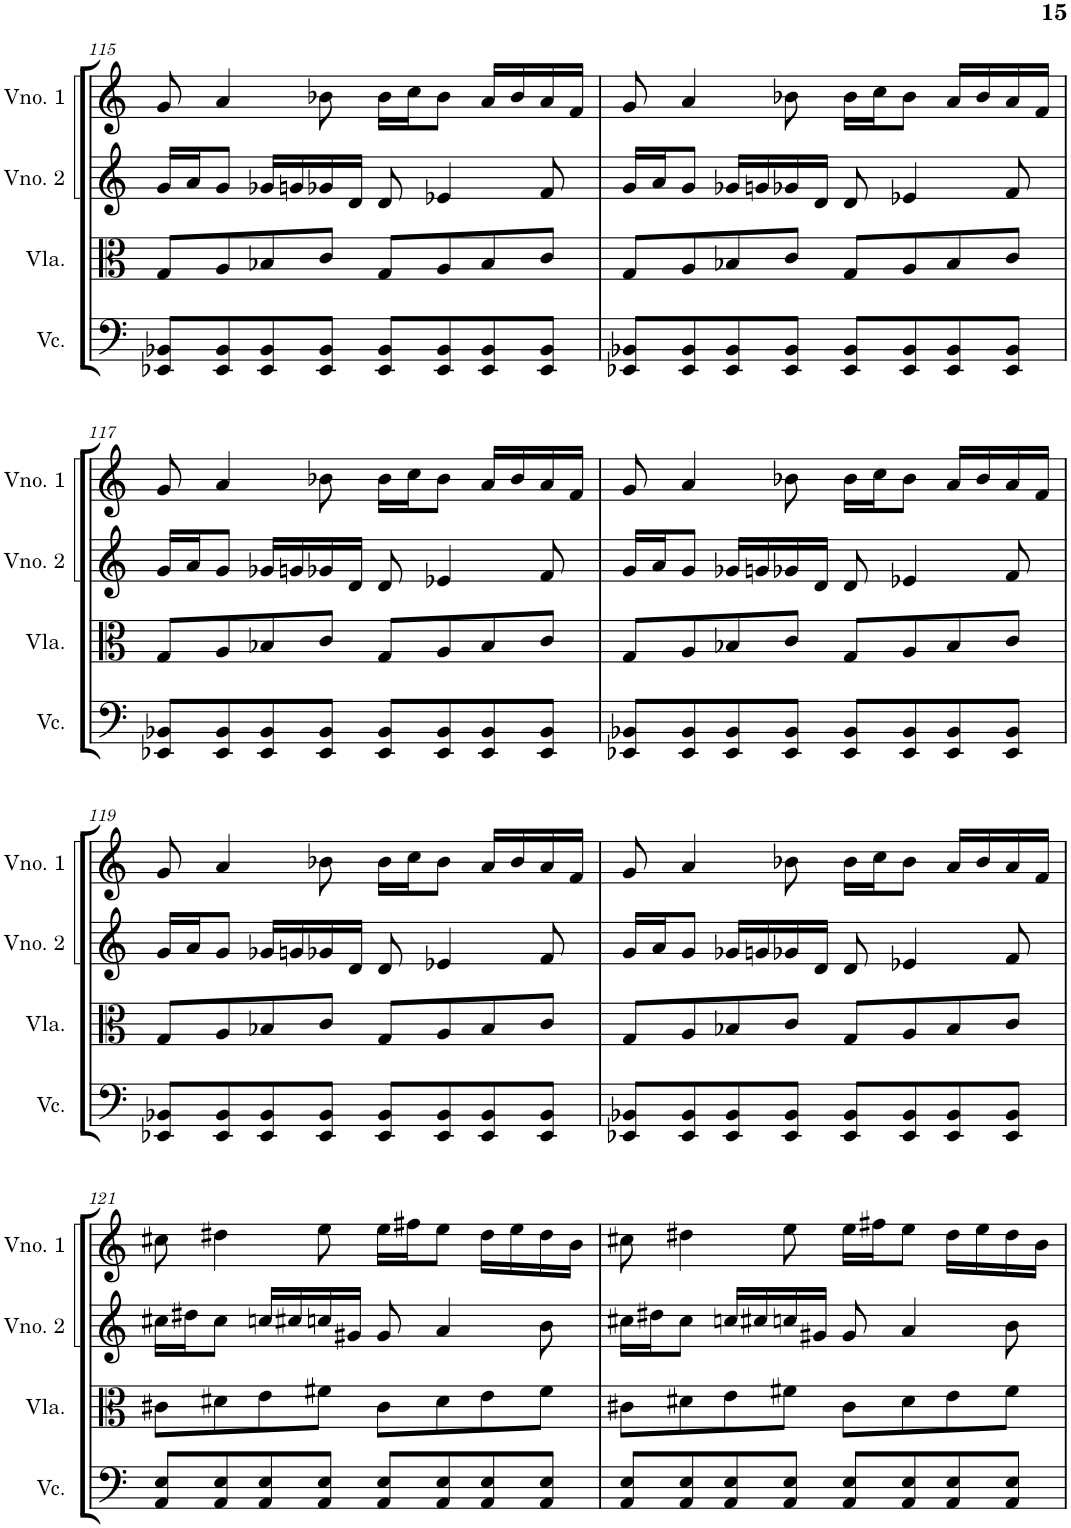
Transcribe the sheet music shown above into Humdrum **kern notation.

**kern	**kern	**kern	**kern
*part4	*part3	*part2	*part1
*staff4	*staff3	*staff2	*staff1
*I"Violoncelo	*I"Viola	*I"Violino 2	*I"Violino 1
*I'Vc.	*I'Vla.	*I'Vno. 2	*I'Vno. 1
!!LO:PB:g=z
*clefF4	*clefC3	*clefG2	*clefG2
*k[]	*k[]	*k[]	*k[]
*M4/4	*M4/4	*M4/4	*M4/4
=115	=115	=115	=115
8EE-X/ 8BB-X/L	8G/L	16g/LL	8g/
.	.	16a/J	.
8EE-/ 8BB-/	8A/	8g/J	4a/
8EE-/ 8BB-/	8B-X/	16g-X/LL	.
.	.	16gn/	.
8EE-/ 8BB-/J	8c/J	16g-X/	8b-X\
.	.	16d/JJ	.
8EE-/ 8BB-/L	8G/L	8d/	16b-\LL
.	.	.	16cc\J
8EE-/ 8BB-/	8A/	4e-X/	8b-\J
8EE-/ 8BB-/	8B-/	.	16a/LL
.	.	.	16b-/
8EE-/ 8BB-/J	8c/J	8f/	16a/
.	.	.	16f/JJ
=116	=116	=116	=116
8EE-X/ 8BB-X/L	8G/L	16g/LL	8g/
.	.	16a/J	.
8EE-/ 8BB-/	8A/	8g/J	4a/
8EE-/ 8BB-/	8B-X/	16g-X/LL	.
.	.	16gn/	.
8EE-/ 8BB-/J	8c/J	16g-X/	8b-X\
.	.	16d/JJ	.
8EE-/ 8BB-/L	8G/L	8d/	16b-\LL
.	.	.	16cc\J
8EE-/ 8BB-/	8A/	4e-X/	8b-\J
8EE-/ 8BB-/	8B-/	.	16a/LL
.	.	.	16b-/
8EE-/ 8BB-/J	8c/J	8f/	16a/
.	.	.	16f/JJ
!!LO:LB:g=z
=117	=117	=117	=117
8EE-X/ 8BB-X/L	8G/L	16g/LL	8g/
.	.	16a/J	.
8EE-/ 8BB-/	8A/	8g/J	4a/
8EE-/ 8BB-/	8B-X/	16g-X/LL	.
.	.	16gn/	.
8EE-/ 8BB-/J	8c/J	16g-X/	8b-X\
.	.	16d/JJ	.
8EE-/ 8BB-/L	8G/L	8d/	16b-\LL
.	.	.	16cc\J
8EE-/ 8BB-/	8A/	4e-X/	8b-\J
8EE-/ 8BB-/	8B-/	.	16a/LL
.	.	.	16b-/
8EE-/ 8BB-/J	8c/J	8f/	16a/
.	.	.	16f/JJ
=118	=118	=118	=118
8EE-X/ 8BB-X/L	8G/L	16g/LL	8g/
.	.	16a/J	.
8EE-/ 8BB-/	8A/	8g/J	4a/
8EE-/ 8BB-/	8B-X/	16g-X/LL	.
.	.	16gn/	.
8EE-/ 8BB-/J	8c/J	16g-X/	8b-X\
.	.	16d/JJ	.
8EE-/ 8BB-/L	8G/L	8d/	16b-\LL
.	.	.	16cc\J
8EE-/ 8BB-/	8A/	4e-X/	8b-\J
8EE-/ 8BB-/	8B-/	.	16a/LL
.	.	.	16b-/
8EE-/ 8BB-/J	8c/J	8f/	16a/
.	.	.	16f/JJ
!!LO:LB:g=z
=119	=119	=119	=119
8EE-X/ 8BB-X/L	8G/L	16g/LL	8g/
.	.	16a/J	.
8EE-/ 8BB-/	8A/	8g/J	4a/
8EE-/ 8BB-/	8B-X/	16g-X/LL	.
.	.	16gn/	.
8EE-/ 8BB-/J	8c/J	16g-X/	8b-X\
.	.	16d/JJ	.
8EE-/ 8BB-/L	8G/L	8d/	16b-\LL
.	.	.	16cc\J
8EE-/ 8BB-/	8A/	4e-X/	8b-\J
8EE-/ 8BB-/	8B-/	.	16a/LL
.	.	.	16b-/
8EE-/ 8BB-/J	8c/J	8f/	16a/
.	.	.	16f/JJ
=120	=120	=120	=120
8EE-X/ 8BB-X/L	8G/L	16g/LL	8g/
.	.	16a/J	.
8EE-/ 8BB-/	8A/	8g/J	4a/
8EE-/ 8BB-/	8B-X/	16g-X/LL	.
.	.	16gn/	.
8EE-/ 8BB-/J	8c/J	16g-X/	8b-X\
.	.	16d/JJ	.
8EE-/ 8BB-/L	8G/L	8d/	16b-\LL
.	.	.	16cc\J
8EE-/ 8BB-/	8A/	4e-X/	8b-\J
8EE-/ 8BB-/	8B-/	.	16a/LL
.	.	.	16b-/
8EE-/ 8BB-/J	8c/J	8f/	16a/
.	.	.	16f/JJ
!!LO:LB:g=z
=121	=121	=121	=121
8AA/ 8E/L	8c#X\L	16cc#X\LL	8cc#X\
.	.	16dd#X\J	.
8AA/ 8E/	8d#X\	8cc#\J	4dd#X\
8AA/ 8E/	8e\	16ccn/LL	.
.	.	16cc#X/	.
8AA/ 8E/J	8f#X\J	16ccn/	8ee\
.	.	16g#X/JJ	.
8AA/ 8E/L	8c#\L	8g#/	16ee\LL
.	.	.	16ff#X\J
8AA/ 8E/	8d#\	4a/	8ee\J
8AA/ 8E/	8e\	.	16dd#\LL
.	.	.	16ee\
8AA/ 8E/J	8f#\J	8b\	16dd#\
.	.	.	16b\JJ
=122	=122	=122	=122
8AA/ 8E/L	8c#X\L	16cc#X\LL	8cc#X\
.	.	16dd#X\J	.
8AA/ 8E/	8d#X\	8cc#\J	4dd#X\
8AA/ 8E/	8e\	16ccn/LL	.
.	.	16cc#X/	.
8AA/ 8E/J	8f#X\J	16ccn/	8ee\
.	.	16g#X/JJ	.
8AA/ 8E/L	8c#\L	8g#/	16ee\LL
.	.	.	16ff#X\J
8AA/ 8E/	8d#\	4a/	8ee\J
8AA/ 8E/	8e\	.	16dd#\LL
.	.	.	16ee\
8AA/ 8E/J	8f#\J	8b\	16dd#\
.	.	.	16b\JJ
=	=	=	=
*-	*-	*-	*-
